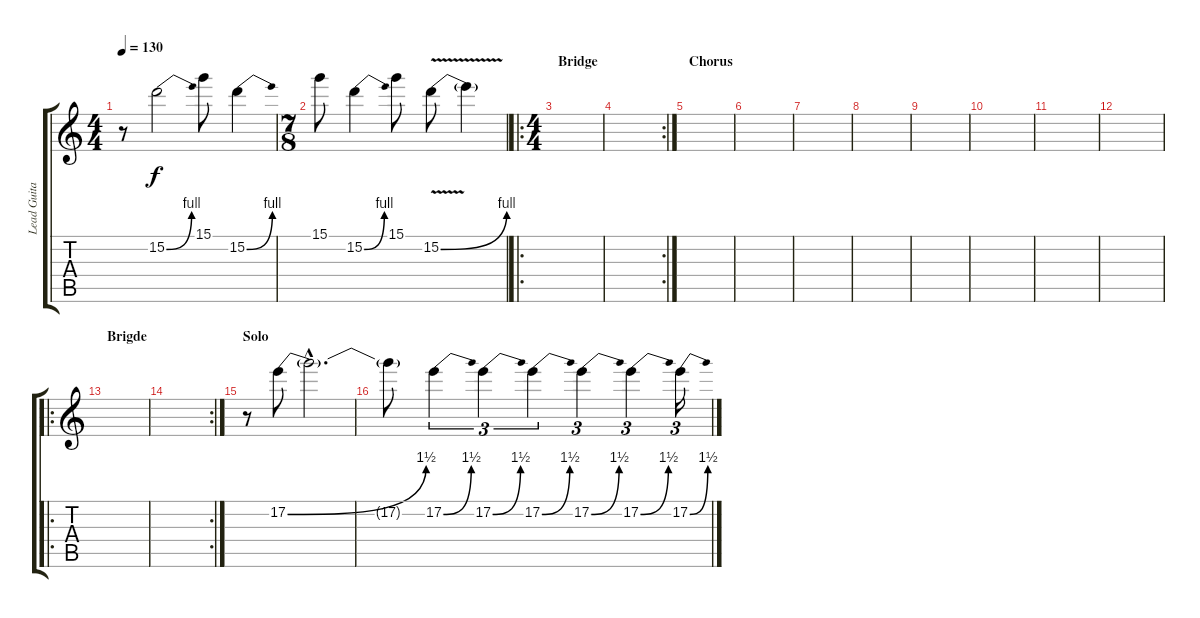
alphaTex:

\track ("Lead Guitar" "Lead Guita") {instrument distortionguitar}
\staff {score tabs}
\tuning (E4 B3 G3 D3 A2 E2) {hide}
\ts (4 4)
\tempo 130
\clef g2
\ks c
r.8{dy f} 15.2{be (bend 0 0 60 4)}.2 15.1.8 15.2{be (bend 0 0 60 4)}.4 |
\ts (7 8)
15.1.8 15.2{be (bend 0 0 60 4)}.4 15.1.8 15.2{be (bend 0 0 60 4) v}.8 15.2{t}.4 |
\ro
\ts (4 4)
\section ("" "Bridge")
|
\rc 2
|
\section ("" "Chorus")
|
|
|
|
|
|
|
|
\ro
\section ("" "Brigde")
|
\rc 2
|
\section ("" "Solo")
r.8 17.2{be (bend 0 0 60 6)}.8 17.2{hac t}.2{d} |
17.2{t}.8 17.2{be (bend 0 0 60 6)}.4{tu (3 2)} 17.2{be (bend 0 0 60 6)}.4{tu (3 2)} 17.2{be (bend 0 0 60 6)}.4{tu (3 2)} 17.2{be (bend 0 0 60 6)}.4{tu (3 2)} 17.2{be (bend 0 0 60 6)}.4{tu (3 2)} 17.2{be (bend 0 0 60 6)}.16{tu (3 2)}
